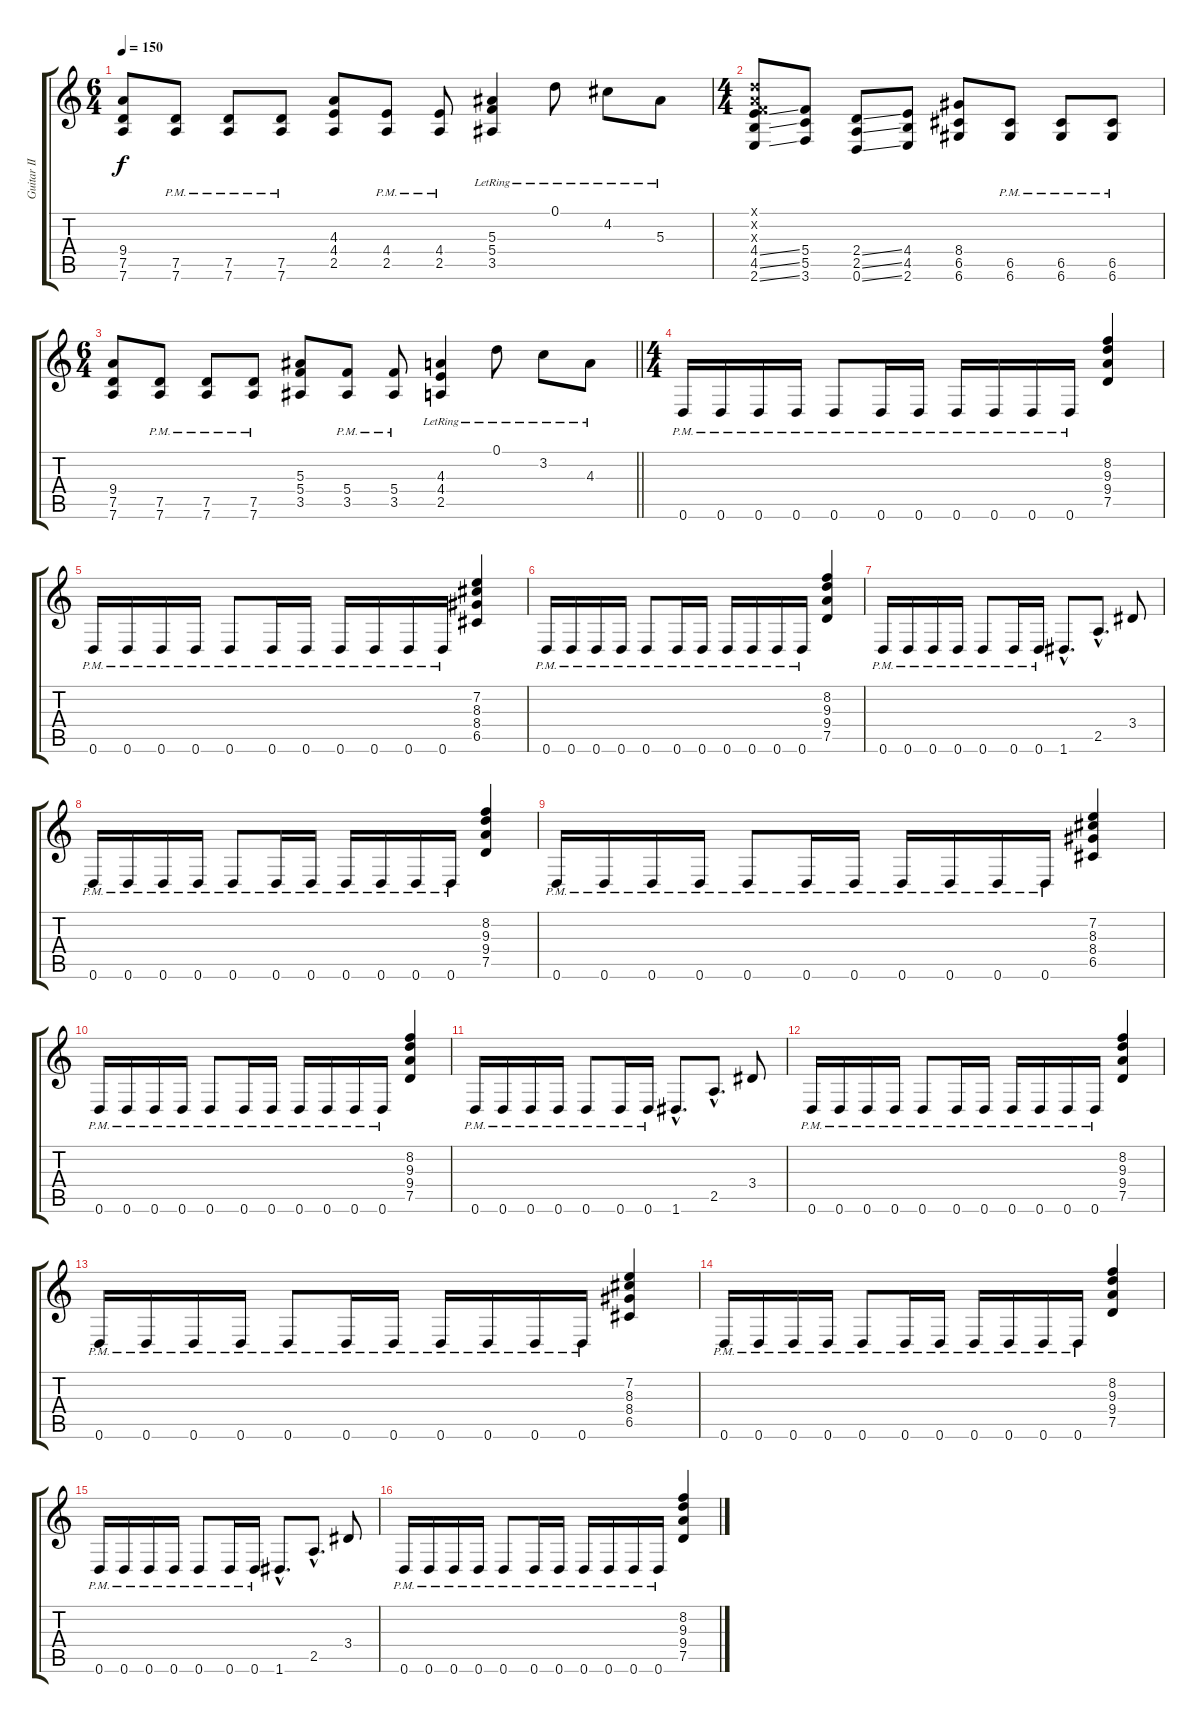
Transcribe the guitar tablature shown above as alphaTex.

\track ("Guitar II" "Guitar II") {instrument distortionguitar}
\staff {score tabs}
\tuning (D4 A3 F3 C3 G2 D2) {hide}
\ts (6 4)
\tempo 150
\clef g2
\ks c
(9.4 7.5 7.6).8{dy f} (7.5{pm} 7.6{pm}).8 (7.5{pm} 7.6{pm}).8 (7.5{pm} 7.6{pm}).8 (4.3 4.4 2.5).8 (4.4{pm} 2.5{pm}).8 (4.4{pm} 2.5{pm}).8 (5.3{lr} 5.4{lr} 3.5{lr}).4 0.1{lr}.8 4.2{lr}.8 5.3{lr}.8 |
\ts (4 4)
(0.1{x} 0.2{x} 0.3{x} 4.4{ss} 4.5{ss} 2.6{ss}).8 (5.4 5.5 3.6).8 (2.4{ss} 2.5{ss} 0.6{ss}).8 (4.4 4.5 2.6).8 (8.4 6.5 6.6).8 (6.5{pm} 6.6{pm}).8 (6.5{pm} 6.6{pm}).8 (6.5{pm} 6.6{pm}).8 |
\ts (6 4)
\barLineRight lightlight
(9.4 7.5 7.6).8 (7.5{pm} 7.6{pm}).8 (7.5{pm} 7.6{pm}).8 (7.5{pm} 7.6{pm}).8 (5.3 5.4 3.5).8 (5.4{pm} 3.5{pm}).8 (5.4{pm} 3.5{pm}).8 (4.3{lr} 4.4{lr} 2.5{lr}).4 0.1{lr}.8 3.2{lr}.8 4.3{lr}.8 |
\ts (4 4)
\section ("" "")
0.6{pm}.16 0.6{pm}.16 0.6{pm}.16 0.6{pm}.16 0.6{pm}.8 0.6{pm}.16 0.6{pm}.16 0.6{pm}.16 0.6{pm}.16 0.6{pm}.16 0.6{pm}.16 (8.2 9.3 9.4 7.5).4 |
0.6{pm}.16 0.6{pm}.16 0.6{pm}.16 0.6{pm}.16 0.6{pm}.8 0.6{pm}.16 0.6{pm}.16 0.6{pm}.16 0.6{pm}.16 0.6{pm}.16 0.6{pm}.16 (7.2 8.3 8.4 6.5).4 |
0.6{pm}.16 0.6{pm}.16 0.6{pm}.16 0.6{pm}.16 0.6{pm}.8 0.6{pm}.16 0.6{pm}.16 0.6{pm}.16 0.6{pm}.16 0.6{pm}.16 0.6{pm}.16 (8.2 9.3 9.4 7.5).4 |
0.6{pm}.16 0.6{pm}.16 0.6{pm}.16 0.6{pm}.16 0.6{pm}.8 0.6{pm}.16 0.6{pm}.16 1.6{hac}.8{d} 2.5{hac}.8{d} 3.4.8 |
0.6{pm}.16 0.6{pm}.16 0.6{pm}.16 0.6{pm}.16 0.6{pm}.8 0.6{pm}.16 0.6{pm}.16 0.6{pm}.16 0.6{pm}.16 0.6{pm}.16 0.6{pm}.16 (8.2 9.3 9.4 7.5).4 |
0.6{pm}.16 0.6{pm}.16 0.6{pm}.16 0.6{pm}.16 0.6{pm}.8 0.6{pm}.16 0.6{pm}.16 0.6{pm}.16 0.6{pm}.16 0.6{pm}.16 0.6{pm}.16 (7.2 8.3 8.4 6.5).4 |
0.6{pm}.16 0.6{pm}.16 0.6{pm}.16 0.6{pm}.16 0.6{pm}.8 0.6{pm}.16 0.6{pm}.16 0.6{pm}.16 0.6{pm}.16 0.6{pm}.16 0.6{pm}.16 (8.2 9.3 9.4 7.5).4 |
0.6{pm}.16 0.6{pm}.16 0.6{pm}.16 0.6{pm}.16 0.6{pm}.8 0.6{pm}.16 0.6{pm}.16 1.6{hac}.8{d} 2.5{hac}.8{d} 3.4.8 |
0.6{pm}.16 0.6{pm}.16 0.6{pm}.16 0.6{pm}.16 0.6{pm}.8 0.6{pm}.16 0.6{pm}.16 0.6{pm}.16 0.6{pm}.16 0.6{pm}.16 0.6{pm}.16 (8.2 9.3 9.4 7.5).4 |
0.6{pm}.16 0.6{pm}.16 0.6{pm}.16 0.6{pm}.16 0.6{pm}.8 0.6{pm}.16 0.6{pm}.16 0.6{pm}.16 0.6{pm}.16 0.6{pm}.16 0.6{pm}.16 (7.2 8.3 8.4 6.5).4 |
0.6{pm}.16 0.6{pm}.16 0.6{pm}.16 0.6{pm}.16 0.6{pm}.8 0.6{pm}.16 0.6{pm}.16 0.6{pm}.16 0.6{pm}.16 0.6{pm}.16 0.6{pm}.16 (8.2 9.3 9.4 7.5).4 |
0.6{pm}.16 0.6{pm}.16 0.6{pm}.16 0.6{pm}.16 0.6{pm}.8 0.6{pm}.16 0.6{pm}.16 1.6{hac}.8{d} 2.5{hac}.8{d} 3.4.8 |
0.6{pm}.16 0.6{pm}.16 0.6{pm}.16 0.6{pm}.16 0.6{pm}.8 0.6{pm}.16 0.6{pm}.16 0.6{pm}.16 0.6{pm}.16 0.6{pm}.16 0.6{pm}.16 (8.2 9.3 9.4 7.5).4
